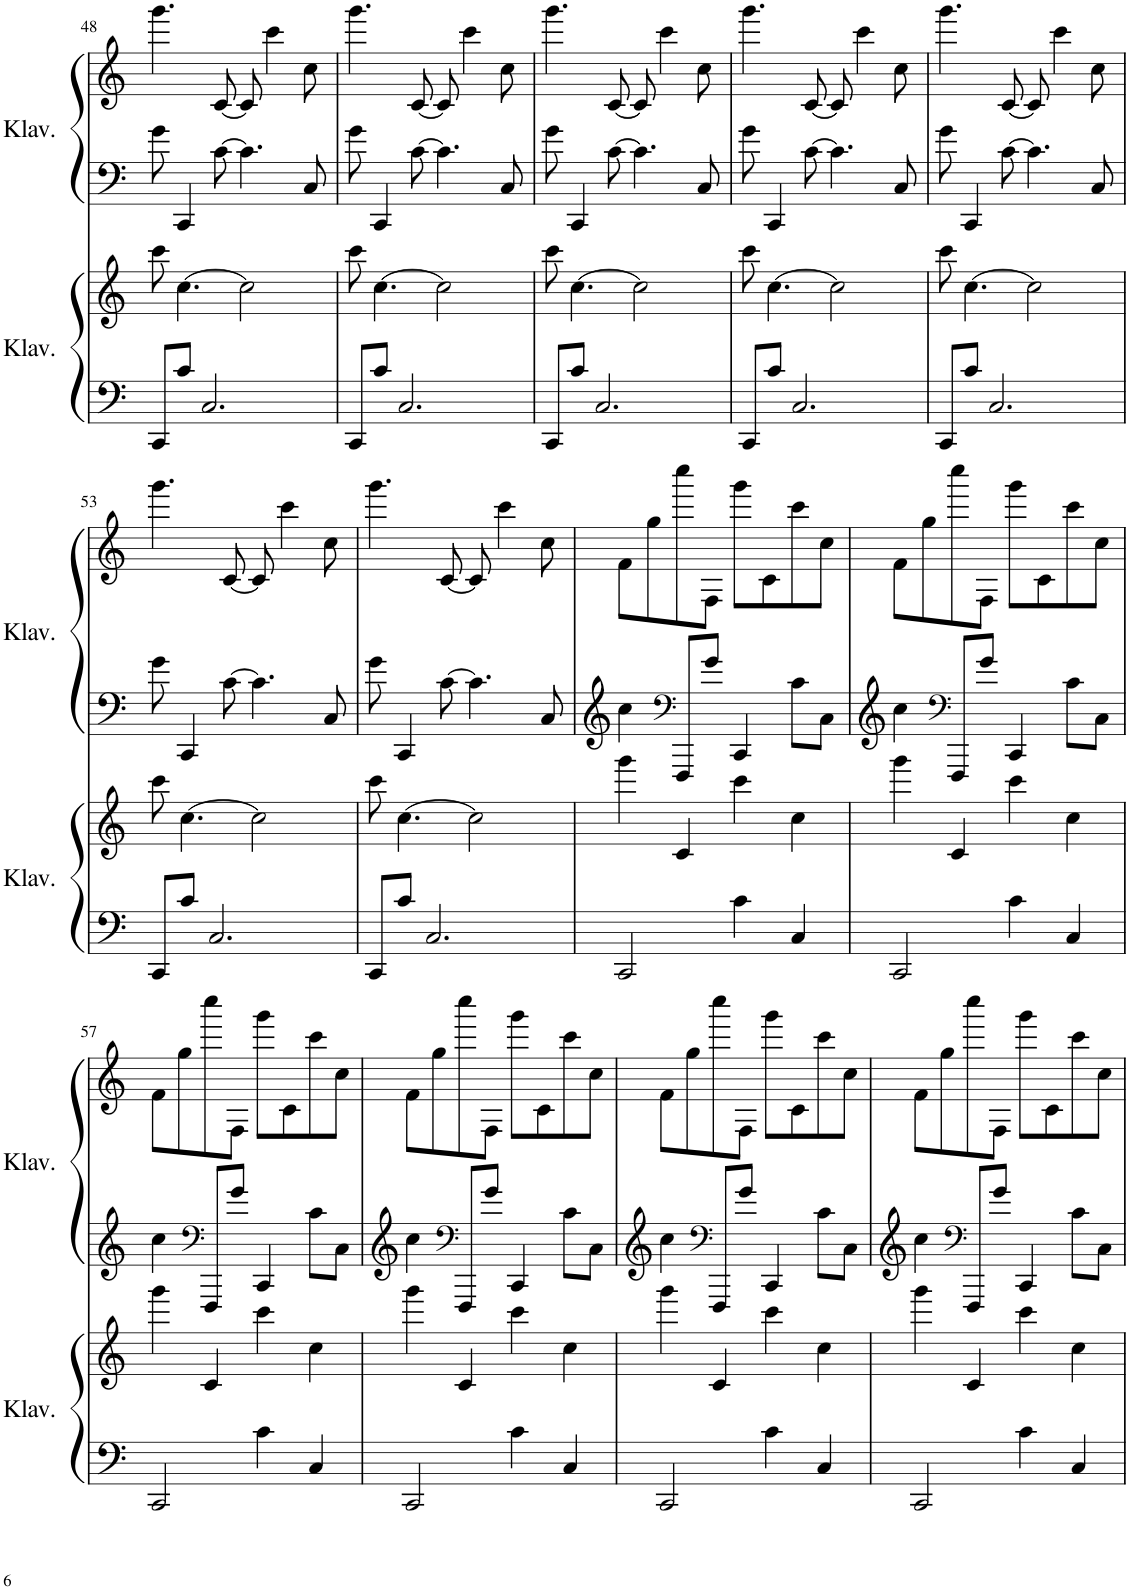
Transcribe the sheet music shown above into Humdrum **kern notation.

**kern	**kern	**kern	**kern
*part2	*part2	*part1	*part1
*staff4	*staff3	*staff2	*staff1
*I"Klavier, Piano	*	*I"Klavier, Piano	*
*I'Klav.	*	*I'Klav.	*
!!LO:PB:g=z
*clefF4	*clefG2	*clefF4	*clefG2
*k[]	*k[]	*k[]	*k[]
*M4/4	*M4/4	*M4/4	*M4/4
=48	=48	=48	=48
8CC/L	8ccc\	8g\	4.ggg\
8c/J	[4.cc\	4CC/	.
2.C/	.	.	.
.	.	[8c\	[8c/
.	2cc\]	4.c\]	8c/]
.	.	.	4ccc\
.	.	8C/	8cc\
=49	=49	=49	=49
8CC/L	8ccc\	8g\	4.ggg\
8c/J	[4.cc\	4CC/	.
2.C/	.	.	.
.	.	[8c\	[8c/
.	2cc\]	4.c\]	8c/]
.	.	.	4ccc\
.	.	8C/	8cc\
=50	=50	=50	=50
8CC/L	8ccc\	8g\	4.ggg\
8c/J	[4.cc\	4CC/	.
2.C/	.	.	.
.	.	[8c\	[8c/
.	2cc\]	4.c\]	8c/]
.	.	.	4ccc\
.	.	8C/	8cc\
=51	=51	=51	=51
8CC/L	8ccc\	8g\	4.ggg\
8c/J	[4.cc\	4CC/	.
2.C/	.	.	.
.	.	[8c\	[8c/
.	2cc\]	4.c\]	8c/]
.	.	.	4ccc\
.	.	8C/	8cc\
=52	=52	=52	=52
8CC/L	8ccc\	8g\	4.ggg\
8c/J	[4.cc\	4CC/	.
2.C/	.	.	.
.	.	[8c\	[8c/
.	2cc\]	4.c\]	8c/]
.	.	.	4ccc\
.	.	8C/	8cc\
!!LO:LB:g=z
=53	=53	=53	=53
8CC/L	8ccc\	8g\	4.ggg\
8c/J	[4.cc\	4CC/	.
2.C/	.	.	.
.	.	[8c\	[8c/
.	2cc\]	4.c\]	8c/]
.	.	.	4ccc\
.	.	8C/	8cc\
=54	=54	=54	=54
8CC/L	8ccc\	8g\	4.ggg\
8c/J	[4.cc\	4CC/	.
2.C/	.	.	.
.	.	[8c\	[8c/
.	2cc\]	4.c\]	8c/]
.	.	.	4ccc\
.	.	8C/	8cc\
=55	=55	=55	=55
2CC/	4ggg\	4cc\	8f\L
.	.	.	8gg\
*	*	*clefF4	*
.	4c/	8FFF/L	8cccc\
.	.	8g/J	8F\J
4c\	4ccc\	4CC/	8ggg\L
.	.	.	8c\
4C/	4cc\	8c\L	8ccc\
.	.	8C\J	8cc\J
=56	=56	=56	=56
2CC/	4ggg\	4cc\	8f\L
.	.	.	8gg\
*	*	*clefF4	*
.	4c/	8FFF/L	8cccc\
.	.	8g/J	8F\J
4c\	4ccc\	4CC/	8ggg\L
.	.	.	8c\
4C/	4cc\	8c\L	8ccc\
.	.	8C\J	8cc\J
!!LO:LB:g=z
=57	=57	=57	=57
2CC/	4ggg\	4cc\	8f\L
.	.	.	8gg\
*	*	*clefF4	*
.	4c/	8FFF/L	8cccc\
.	.	8g/J	8F\J
4c\	4ccc\	4CC/	8ggg\L
.	.	.	8c\
4C/	4cc\	8c\L	8ccc\
.	.	8C\J	8cc\J
=58	=58	=58	=58
2CC/	4ggg\	4cc\	8f\L
.	.	.	8gg\
*	*	*clefF4	*
.	4c/	8FFF/L	8cccc\
.	.	8g/J	8F\J
4c\	4ccc\	4CC/	8ggg\L
.	.	.	8c\
4C/	4cc\	8c\L	8ccc\
.	.	8C\J	8cc\J
=59	=59	=59	=59
2CC/	4ggg\	4cc\	8f\L
.	.	.	8gg\
*	*	*clefF4	*
.	4c/	8FFF/L	8cccc\
.	.	8g/J	8F\J
4c\	4ccc\	4CC/	8ggg\L
.	.	.	8c\
4C/	4cc\	8c\L	8ccc\
.	.	8C\J	8cc\J
=60	=60	=60	=60
2CC/	4ggg\	4cc\	8f\L
.	.	.	8gg\
*	*	*clefF4	*
.	4c/	8FFF/L	8cccc\
.	.	8g/J	8F\J
4c\	4ccc\	4CC/	8ggg\L
.	.	.	8c\
4C/	4cc\	8c\L	8ccc\
.	.	8C\J	8cc\J
=	=	=	=
*-	*-	*-	*-
